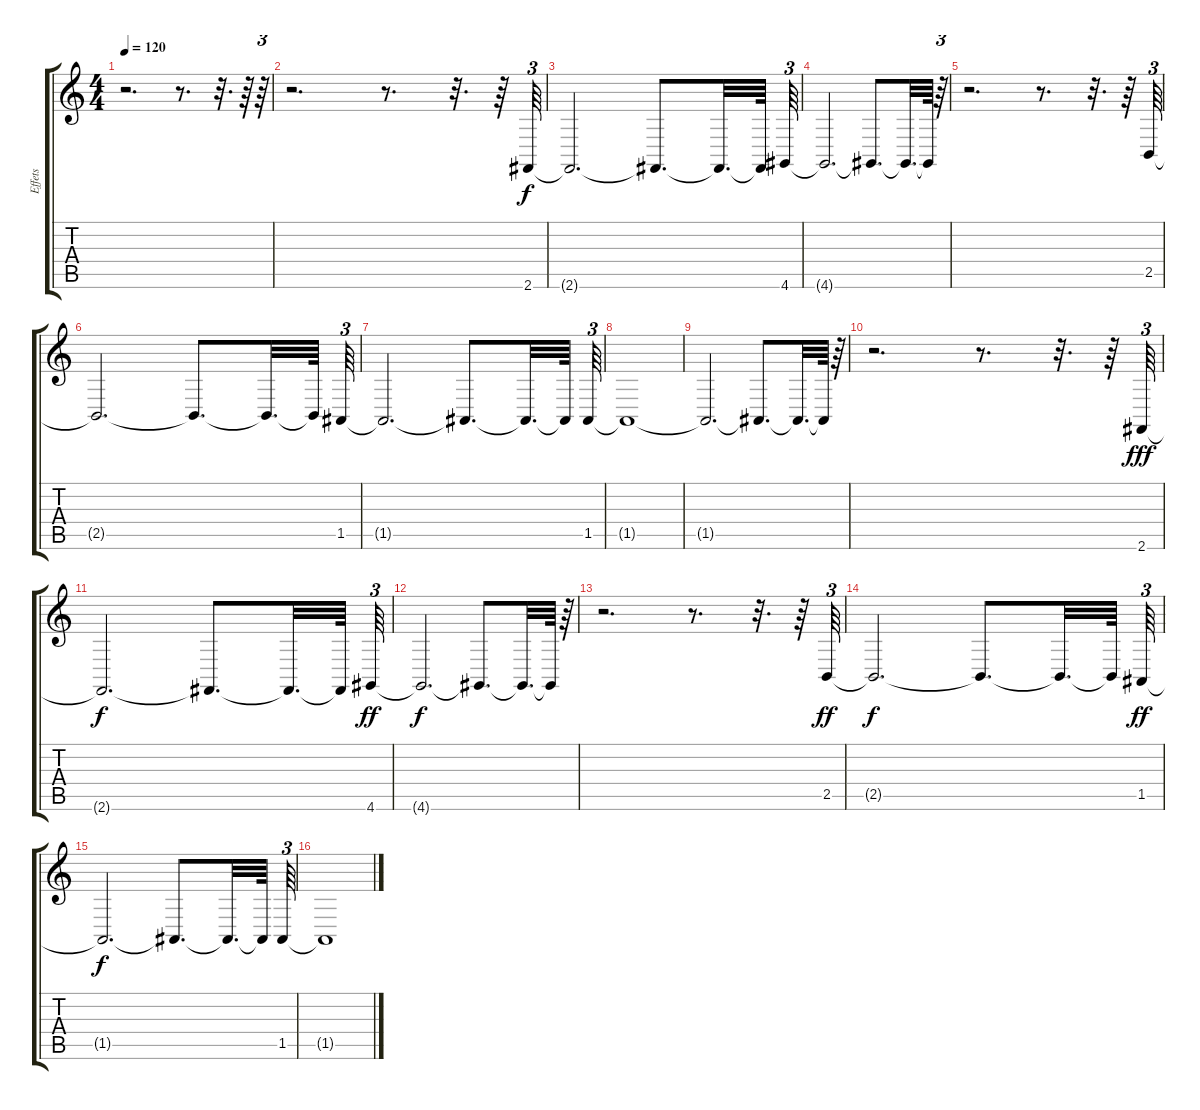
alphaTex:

\track ("Effets" "Effets") {instrument fx3crystal}
\staff {score tabs}
\tuning (E4 B3 G3 D3 A2 E2) {hide}
\ts (4 4)
\tempo 120
\clef g2
\ks c
r.2{d dy fff} r.8{d} r.32{d} r.64 r.64{tu (3 2) volume 9} |
r.2{d} r.8{d} r.32{d} r.64 2.6.64{tu (3 2) dy f} |
2.6{t}.2{d} 2.6{t}.8{d} 2.6{t}.32{d} 2.6{t}.64 4.6.64{tu (3 2)} |
4.6{t}.2{d} 4.6{t}.8{d} 4.6{t}.32{d} 4.6{t}.64 r.64{tu (3 2)} |
r.2{d} r.8{d} r.32{d} r.64 2.5.64{tu (3 2)} |
2.5{t}.2{d} 2.5{t}.8{d} 2.5{t}.32{d} 2.5{t}.64 1.5.64{tu (3 2)} |
1.5{t}.2{d} 1.5{t}.8{d} 1.5{t}.32{d} 1.5{t}.64 1.5.64{tu (3 2)} |
1.5{t}.1 |
1.5{t}.2{d} 1.5{t}.8{d} 1.5{t}.32{d} 1.5{t}.64 r.64{tu (3 2) volume 9} |
r.2{d} r.8{d} r.32{d} r.64 2.6.64{tu (3 2) dy fff} |
2.6{t}.2{d dy f} 2.6{t}.8{d} 2.6{t}.32{d} 2.6{t}.64 4.6.64{tu (3 2) dy ff} |
4.6{t}.2{d dy f} 4.6{t}.8{d} 4.6{t}.32{d} 4.6{t}.64 r.64{tu (3 2)} |
r.2{d} r.8{d} r.32{d} r.64 2.5.64{tu (3 2) dy ff} |
2.5{t}.2{d dy f} 2.5{t}.8{d} 2.5{t}.32{d} 2.5{t}.64 1.5.64{tu (3 2) dy ff} |
1.5{t}.2{d dy f} 1.5{t}.8{d} 1.5{t}.32{d} 1.5{t}.64 1.5.64{tu (3 2)} |
1.5{t}.1
